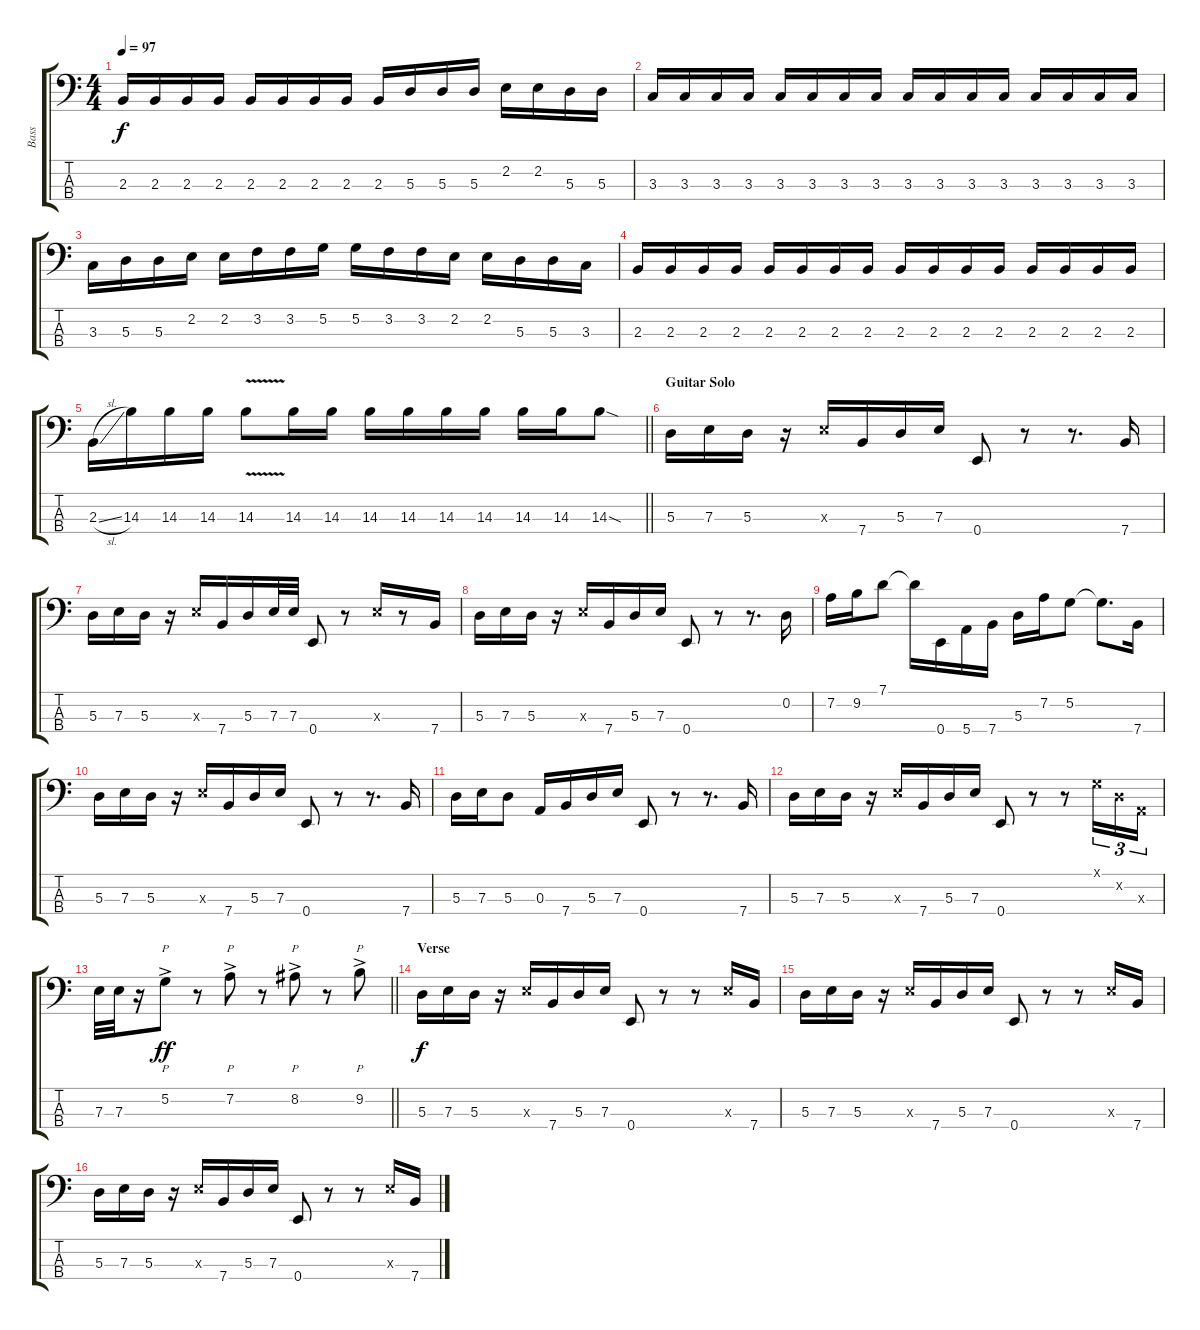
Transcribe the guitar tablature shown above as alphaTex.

\track ("Bass" "Bass") {instrument electricbassfinger}
\staff {score tabs}
\tuning (G2 D2 A1 E1) {hide}
\ts (4 4)
\tempo 97
\clef f4
\ks c
2.3.16{dy f} 2.3.16 2.3.16 2.3.16 2.3.16 2.3.16 2.3.16 2.3.16 2.3.16 5.3.16 5.3.16 5.3.16 2.2.16 2.2.16 5.3.16 5.3.16 |
3.3.16 3.3.16 3.3.16 3.3.16 3.3.16 3.3.16 3.3.16 3.3.16 3.3.16 3.3.16 3.3.16 3.3.16 3.3.16 3.3.16 3.3.16 3.3.16 |
3.3.16 5.3.16 5.3.16 2.2.16 2.2.16 3.2.16 3.2.16 5.2.16 5.2.16 3.2.16 3.2.16 2.2.16 2.2.16 5.3.16 5.3.16 3.3.16 |
2.3.16 2.3.16 2.3.16 2.3.16 2.3.16 2.3.16 2.3.16 2.3.16 2.3.16 2.3.16 2.3.16 2.3.16 2.3.16 2.3.16 2.3.16 2.3.16 |
\barLineRight lightlight
2.3{sl}.16 14.3.16 14.3.16 14.3.16 14.3{v}.8 14.3.16 14.3.16 14.3.16 14.3.16 14.3.16 14.3.16 14.3.16 14.3.16 14.3{sod}.8 |
\section ("" "Guitar Solo")
5.3.16 7.3.16 5.3.16 r.16 7.3{x}.16 7.4.16 5.3.16 7.3.16 0.4.8 r.8 r.8{d} 7.4.16 |
5.3.16 7.3.16 5.3.16 r.16 7.3{x}.16 7.4.16 5.3.16 7.3.32 7.3.32 0.4.8 r.8 7.3{x}.16 r.8 7.4.16 |
5.3.16 7.3.16 5.3.16 r.16 7.3{x}.16 7.4.16 5.3.16 7.3.16 0.4.8 r.8 r.8{d} 0.2.16 |
7.2.16 9.2.16 7.1.8 7.1{t}.16 0.4.16 5.4.16 7.4.16 5.3.16 7.2.16 5.2.8 5.2{t}.8{d} 7.4.16 |
5.3.16 7.3.16 5.3.16 r.16 7.3{x}.16 7.4.16 5.3.16 7.3.16 0.4.8 r.8 r.8{d} 7.4.16 |
5.3.16 7.3.16 5.3.8 0.3.16 7.4.16 5.3.16 7.3.16 0.4.8 r.8 r.8{d} 7.4.16 |
5.3.16 7.3.16 5.3.16 r.16 7.3{x}.16 7.4.16 5.3.16 7.3.16 0.4.8 r.8 r.8 0.1{x}.16{tu (3 2)} 0.2{x}.16{tu (3 2)} 0.3{x}.16{tu (3 2)} |
\barLineRight lightlight
7.3.32 7.3.32 r.16 5.2{ac}.8{p dy ff} r.8 7.2{ac}.8{p} r.8 8.2{ac}.8{p} r.8 9.2{ac}.8{p} |
\section ("" "Verse")
5.3.16{dy f} 7.3.16 5.3.16 r.16 7.3{x}.16 7.4.16 5.3.16 7.3.16 0.4.8 r.8 r.8 7.3{x}.16 7.4.16 |
5.3.16 7.3.16 5.3.16 r.16 7.3{x}.16 7.4.16 5.3.16 7.3.16 0.4.8 r.8 r.8 7.3{x}.16 7.4.16 |
5.3.16 7.3.16 5.3.16 r.16 7.3{x}.16 7.4.16 5.3.16 7.3.16 0.4.8 r.8 r.8 7.3{x}.16 7.4.16
